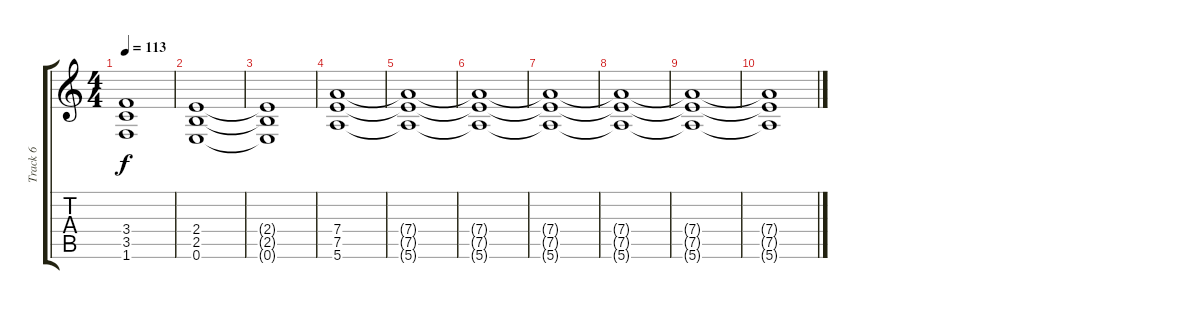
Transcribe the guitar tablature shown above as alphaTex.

\track ("Track 6" "Track 6") {instrument distortionguitar}
\staff {score tabs}
\tuning (E4 B3 G3 D3 A2 E2) {hide}
\ts (4 4)
\tempo 113
\clef g2
\ks c
(3.4{t} 3.5{t} 1.6{t}).1{dy f} |
(2.4 2.5 0.6).1 |
(2.4{t} 2.5{t} 0.6{t}).1 |
(7.4 7.5 5.6).1 |
(7.4{t} 7.5{t} 5.6{t}).1 |
(7.4{t} 7.5{t} 5.6{t}).1 |
(7.4{t} 7.5{t} 5.6{t}).1{volume 0} |
(7.4{t} 7.5{t} 5.6{t}).1 |
(7.4{t} 7.5{t} 5.6{t}).1 |
(7.4{t} 7.5{t} 5.6{t}).1
